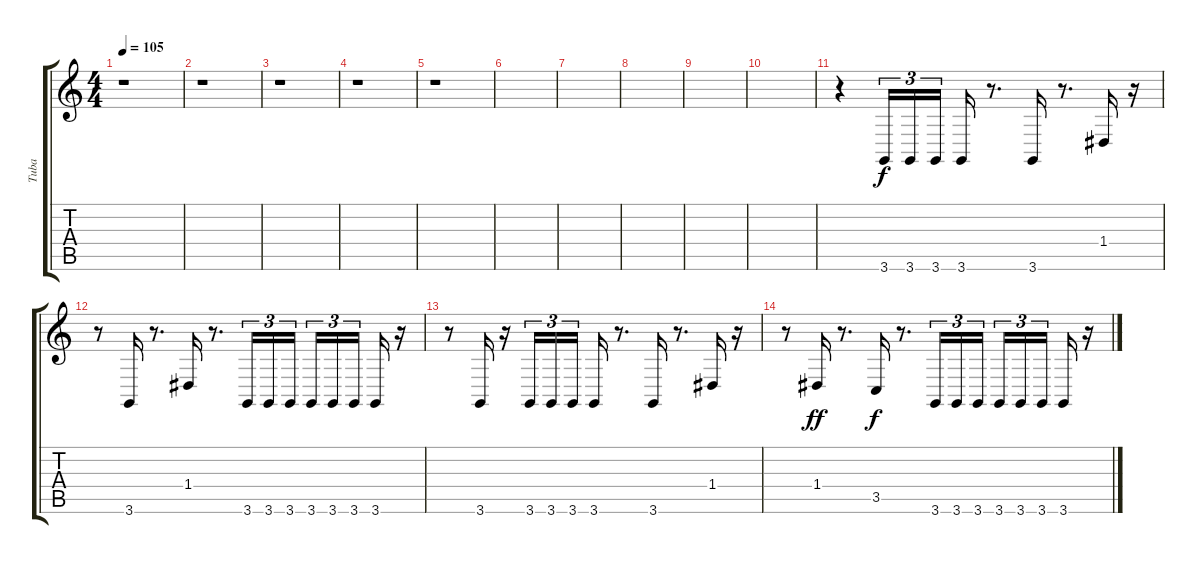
\track ("Tuba" "Tuba") {instrument tuba}
\staff {score tabs}
\tuning (E4 B3 G3 D3 A2 E2) {hide}
\ts (4 4)
\tempo 105
\clef g2
\ks c
r.1{dy f} |
r.1 |
r.1 |
r.1 |
r.1 |
|
|
|
|
|
r.4 3.6.16{tu (3 2)} 3.6.16{tu (3 2)} 3.6.16{tu (3 2) beam splitsecondary} 3.6.16 r.8{d} 3.6.16 r.8{d} 1.4.16 r.16 |
r.8 3.6.16 r.8{d} 1.4.16 r.8{d} 3.6.16{tu (3 2)} 3.6.16{tu (3 2)} 3.6.16{tu (3 2)} 3.6.16{tu (3 2)} 3.6.16{tu (3 2)} 3.6.16{tu (3 2) beam splitsecondary} 3.6.16 r.16 |
r.8 3.6.16 r.16 3.6.16{tu (3 2)} 3.6.16{tu (3 2)} 3.6.16{tu (3 2) beam splitsecondary} 3.6.16 r.8{d} 3.6.16 r.8{d} 1.4.16 r.16 |
r.8 1.4.16{dy ff} r.8{d} 3.5.16{dy f} r.8{d} 3.6.16{tu (3 2)} 3.6.16{tu (3 2)} 3.6.16{tu (3 2)} 3.6.16{tu (3 2)} 3.6.16{tu (3 2)} 3.6.16{tu (3 2) beam splitsecondary} 3.6.16 r.16
